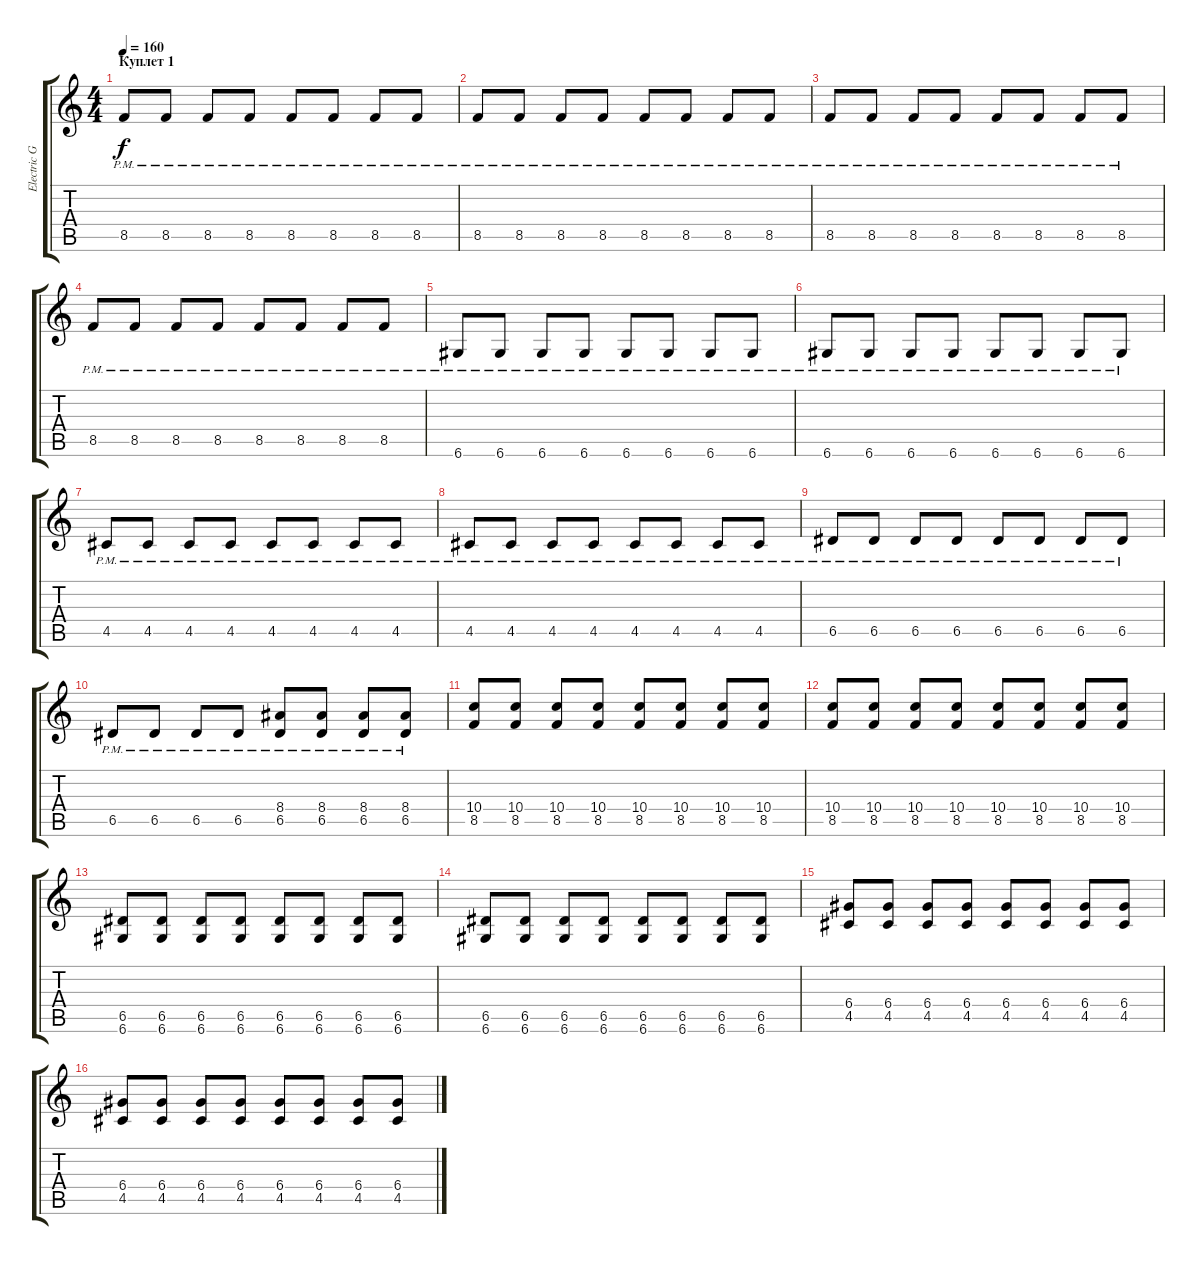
\track ("Electric Guitar 2" "Electric G") {instrument overdrivenguitar}
\staff {score tabs}
\tuning (E4 B3 G3 D3 A2 D2) {hide}
\ts (4 4)
\section ("" "Куплет 1")
\tempo 160
\clef g2
\ks c
8.5{pm}.8{dy f} 8.5{pm}.8 8.5{pm}.8 8.5{pm}.8 8.5{pm}.8 8.5{pm}.8 8.5{pm}.8 8.5{pm}.8 |
8.5{pm}.8 8.5{pm}.8 8.5{pm}.8 8.5{pm}.8 8.5{pm}.8 8.5{pm}.8 8.5{pm}.8 8.5{pm}.8 |
8.5{pm}.8 8.5{pm}.8 8.5{pm}.8 8.5{pm}.8 8.5{pm}.8 8.5{pm}.8 8.5{pm}.8 8.5{pm}.8 |
8.5{pm}.8 8.5{pm}.8 8.5{pm}.8 8.5{pm}.8 8.5{pm}.8 8.5{pm}.8 8.5{pm}.8 8.5{pm}.8 |
6.6{pm}.8 6.6{pm}.8 6.6{pm}.8 6.6{pm}.8 6.6{pm}.8 6.6{pm}.8 6.6{pm}.8 6.6{pm}.8 |
6.6{pm}.8 6.6{pm}.8 6.6{pm}.8 6.6{pm}.8 6.6{pm}.8 6.6{pm}.8 6.6{pm}.8 6.6{pm}.8 |
4.5{pm}.8 4.5{pm}.8 4.5{pm}.8 4.5{pm}.8 4.5{pm}.8 4.5{pm}.8 4.5{pm}.8 4.5{pm}.8 |
4.5{pm}.8 4.5{pm}.8 4.5{pm}.8 4.5{pm}.8 4.5{pm}.8 4.5{pm}.8 4.5{pm}.8 4.5{pm}.8 |
6.5{pm}.8 6.5{pm}.8 6.5{pm}.8 6.5{pm}.8 6.5{pm}.8 6.5{pm}.8 6.5{pm}.8 6.5{pm}.8 |
6.5{pm}.8 6.5{pm}.8 6.5{pm}.8 6.5{pm}.8 (8.4{pm} 6.5{pm}).8 (8.4{pm} 6.5{pm}).8 (8.4{pm} 6.5{pm}).8 (8.4{pm} 6.5{pm}).8 |
(10.4 8.5).8 (10.4 8.5).8 (10.4 8.5).8 (10.4 8.5).8 (10.4 8.5).8 (10.4 8.5).8 (10.4 8.5).8 (10.4 8.5).8 |
(10.4 8.5).8 (10.4 8.5).8 (10.4 8.5).8 (10.4 8.5).8 (10.4 8.5).8 (10.4 8.5).8 (10.4 8.5).8 (10.4 8.5).8 |
(6.5 6.6).8 (6.5 6.6).8 (6.5 6.6).8 (6.5 6.6).8 (6.5 6.6).8 (6.5 6.6).8 (6.5 6.6).8 (6.5 6.6).8 |
(6.5 6.6).8 (6.5 6.6).8 (6.5 6.6).8 (6.5 6.6).8 (6.5 6.6).8 (6.5 6.6).8 (6.5 6.6).8 (6.5 6.6).8 |
(6.4 4.5).8 (6.4 4.5).8 (6.4 4.5).8 (6.4 4.5).8 (6.4 4.5).8 (6.4 4.5).8 (6.4 4.5).8 (6.4 4.5).8 |
(6.4 4.5).8 (6.4 4.5).8 (6.4 4.5).8 (6.4 4.5).8 (6.4 4.5).8 (6.4 4.5).8 (6.4 4.5).8 (6.4 4.5).8
